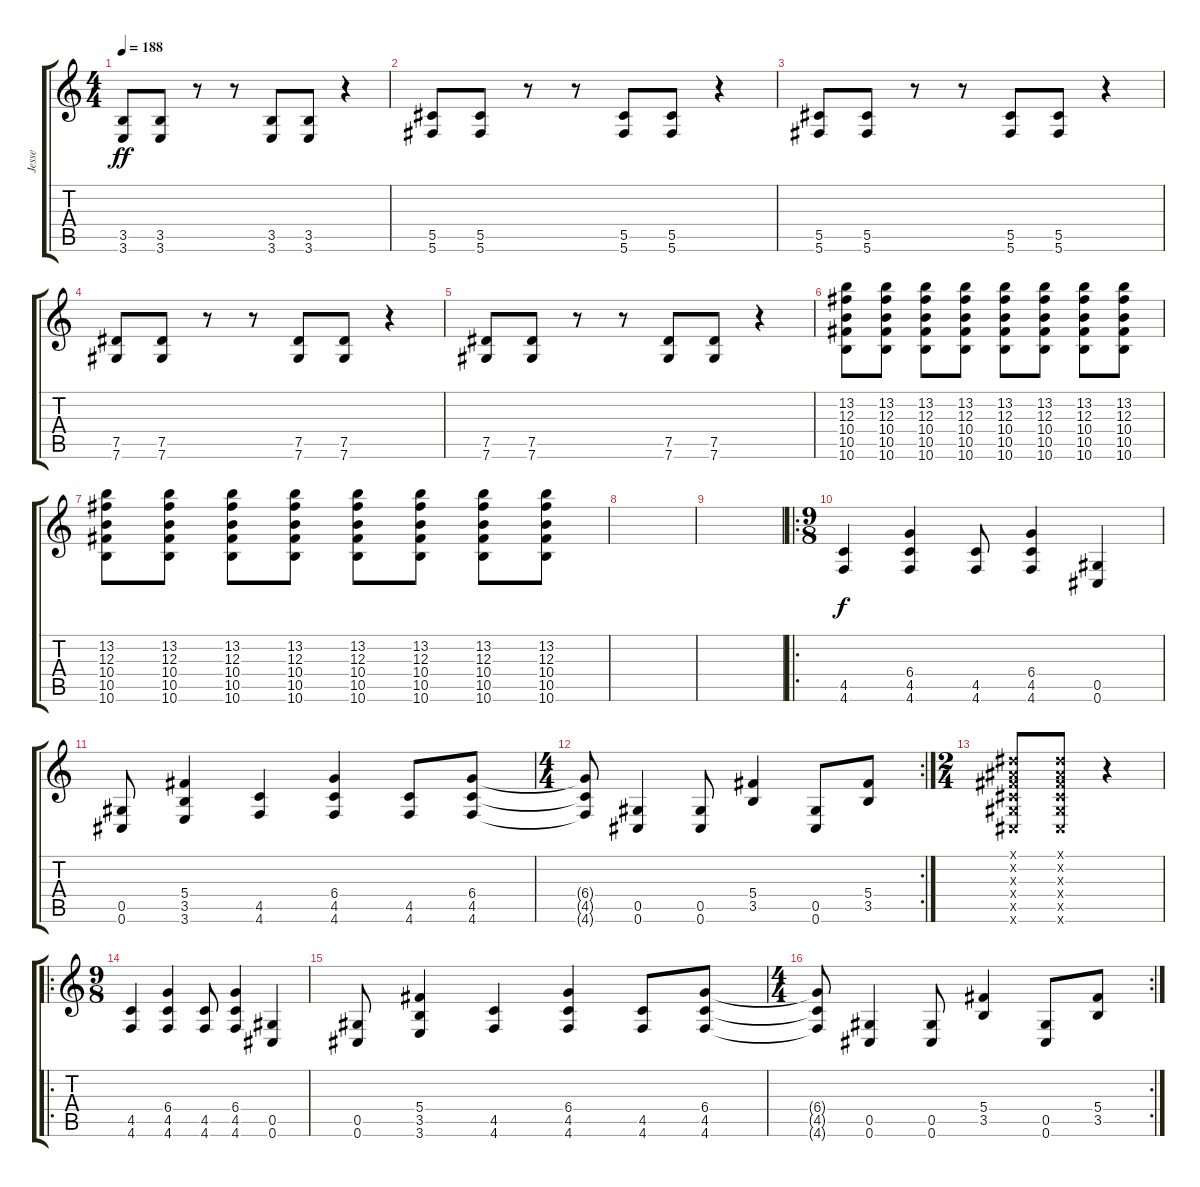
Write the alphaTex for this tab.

\track ("Jesse" "Jesse") {instrument distortionguitar}
\staff {score tabs}
\tuning (Eb4 Bb3 Gb3 Db3 Ab2 Db2) {hide}
\ts (4 4)
\tempo 188
\clef g2
\ks c
(3.5 3.6).8{dy ff} (3.5 3.6).8 r.8 r.8 (3.5 3.6).8 (3.5 3.6).8 r.4 |
(5.5 5.6).8 (5.5 5.6).8 r.8 r.8 (5.5 5.6).8 (5.5 5.6).8 r.4 |
(5.5 5.6).8 (5.5 5.6).8 r.8 r.8 (5.5 5.6).8 (5.5 5.6).8 r.4 |
(7.5 7.6).8 (7.5 7.6).8 r.8 r.8 (7.5 7.6).8 (7.5 7.6).8 r.4 |
(7.5 7.6).8 (7.5 7.6).8 r.8 r.8 (7.5 7.6).8 (7.5 7.6).8 r.4 |
(13.2 12.3 10.4 10.5 10.6).8 (13.2 12.3 10.4 10.5 10.6).8 (13.2 12.3 10.4 10.5 10.6).8 (13.2 12.3 10.4 10.5 10.6).8 (13.2 12.3 10.4 10.5 10.6).8 (13.2 12.3 10.4 10.5 10.6).8 (13.2 12.3 10.4 10.5 10.6).8 (13.2 12.3 10.4 10.5 10.6).8 |
(13.2 12.3 10.4 10.5 10.6).8 (13.2 12.3 10.4 10.5 10.6).8 (13.2 12.3 10.4 10.5 10.6).8 (13.2 12.3 10.4 10.5 10.6).8 (13.2 12.3 10.4 10.5 10.6).8 (13.2 12.3 10.4 10.5 10.6).8 (13.2 12.3 10.4 10.5 10.6).8 (13.2 12.3 10.4 10.5 10.6).8 |
|
|
\ro
\ts (9 8)
(4.5 4.6).4{dy f} (6.4 4.5 4.6).4 (4.5 4.6).8 (6.4 4.5 4.6).4 (0.5 0.6).4 |
(0.5 0.6).8 (5.4 3.5 3.6).4 (4.5 4.6).4 (6.4 4.5 4.6).4 (4.5 4.6).8 (6.4 4.5 4.6).8 |
\rc 2
\ts (4 4)
(6.4{t} 4.5{t} 4.6{t}).8 (0.5 0.6).4 (0.5 0.6).8 (5.4 3.5).4 (0.5 0.6).8 (5.4 3.5).8 |
\ts (2 4)
(0.1{x} 0.2{x} 0.3{x} 0.4{x} 0.5{x} 0.6{x}).8 (0.1{x} 0.2{x} 0.3{x} 0.4{x} 0.5{x} 0.6{x}).8 r.4 |
\ro
\ts (9 8)
(4.5 4.6).4 (6.4 4.5 4.6).4 (4.5 4.6).8 (6.4 4.5 4.6).4 (0.5 0.6).4 |
(0.5 0.6).8 (5.4 3.5 3.6).4 (4.5 4.6).4 (6.4 4.5 4.6).4 (4.5 4.6).8 (6.4 4.5 4.6).8 |
\rc 2
\ts (4 4)
(6.4{t} 4.5{t} 4.6{t}).8 (0.5 0.6).4 (0.5 0.6).8 (5.4 3.5).4 (0.5 0.6).8 (5.4 3.5).8
